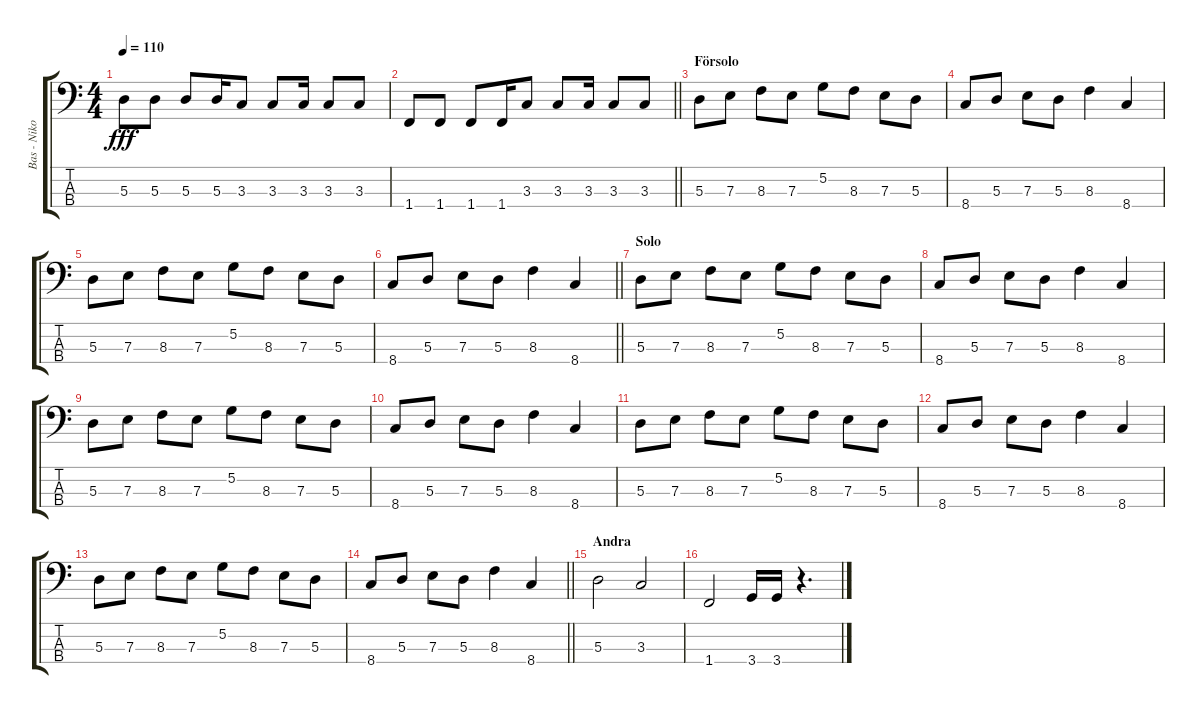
\track ("Bas - Nikola" "Bas - Niko") {instrument electricbasspick}
\staff {score tabs}
\tuning (G2 D2 A1 E1) {hide}
\ts (4 4)
\tempo 110
\clef f4
\ks c
5.3.8{dy fff} 5.3.8 5.3.8 5.3.16 3.3.8 3.3.8 3.3.16 3.3.8 3.3.8 |
\barLineRight lightlight
1.4.8 1.4.8 1.4.8 1.4.16 3.3.8 3.3.8 3.3.16 3.3.8 3.3.8 |
\section ("" "Försolo")
5.3.8 7.3.8 8.3.8 7.3.8 5.2.8 8.3.8 7.3.8 5.3.8 |
8.4.8 5.3.8 7.3.8 5.3.8 8.3.4 8.4.4 |
5.3.8 7.3.8 8.3.8 7.3.8 5.2.8 8.3.8 7.3.8 5.3.8 |
\barLineRight lightlight
8.4.8 5.3.8 7.3.8 5.3.8 8.3.4 8.4.4 |
\section ("" "Solo")
5.3.8 7.3.8 8.3.8 7.3.8 5.2.8 8.3.8 7.3.8 5.3.8 |
8.4.8 5.3.8 7.3.8 5.3.8 8.3.4 8.4.4 |
5.3.8 7.3.8 8.3.8 7.3.8 5.2.8 8.3.8 7.3.8 5.3.8 |
8.4.8 5.3.8 7.3.8 5.3.8 8.3.4 8.4.4 |
5.3.8 7.3.8 8.3.8 7.3.8 5.2.8 8.3.8 7.3.8 5.3.8 |
8.4.8 5.3.8 7.3.8 5.3.8 8.3.4 8.4.4 |
5.3.8 7.3.8 8.3.8 7.3.8 5.2.8 8.3.8 7.3.8 5.3.8 |
\barLineRight lightlight
8.4.8 5.3.8 7.3.8 5.3.8 8.3.4 8.4.4 |
\section ("" "Andra")
5.3.2 3.3.2 |
1.4.2 3.4.16 3.4.16 r.4{d}
